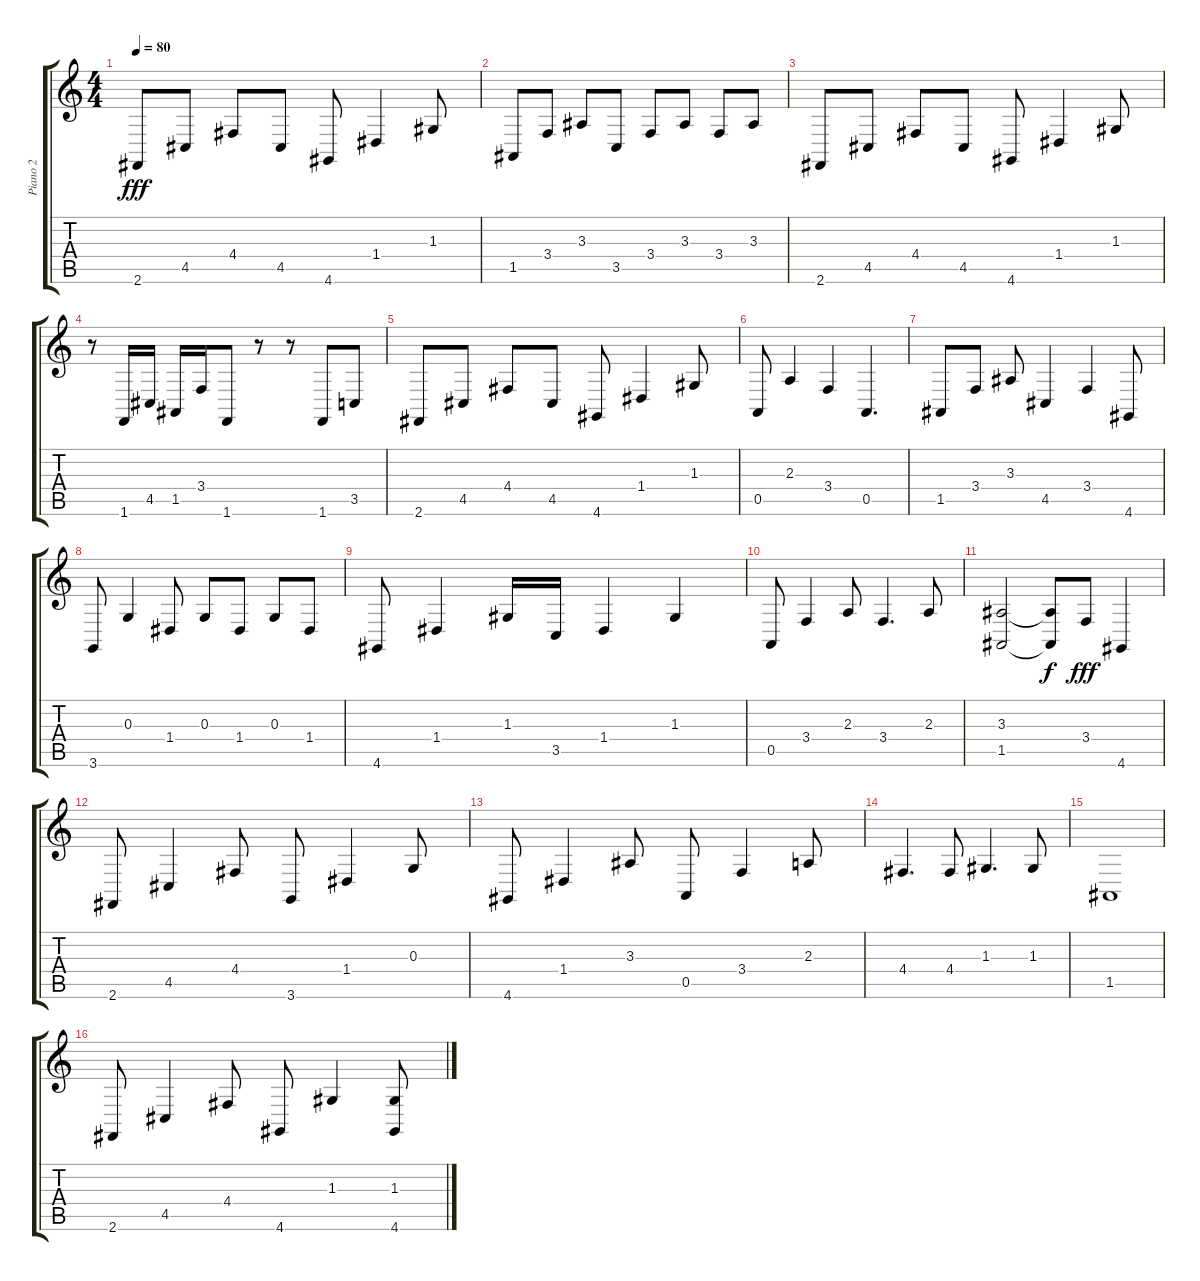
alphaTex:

\track ("Piano 2" "Piano 2") {instrument brightacousticpiano}
\staff {score tabs}
\tuning (E4 B3 G3 D3 A2 E2) {hide}
\ts (4 4)
\tempo 80
\clef g2
\ks c
2.6.8{dy fff} 4.5.8 4.4.8 4.5.8 4.6.8 1.4.4 1.3.8 |
1.5.8 3.4.8 3.3.8 3.5.8 3.4.8 3.3.8 3.4.8 3.3.8 |
2.6.8 4.5.8 4.4.8 4.5.8 4.6.8 1.4.4 1.3.8 |
r.8 1.6.16 4.5.16 1.5.16 3.4.16 1.6.8 r.8 r.8 1.6.8 3.5.8 |
2.6.8 4.5.8 4.4.8 4.5.8 4.6.8 1.4.4 1.3.8 |
0.5.8 2.3.4 3.4.4 0.5.4{d} |
1.5.8 3.4.8 3.3.8 4.5.4 3.4.4 4.6.8 |
3.6.8 0.3.4 1.4.8 0.3.8 1.4.8 0.3.8 1.4.8 |
4.6.8 1.4.4 1.3.16 3.5.16 1.4.4 1.3.4 |
0.5.8 3.4.4 2.3.8 3.4.4{d} 2.3.8 |
(3.3 1.5).2 (3.3{t} 1.5{t}).8{dy f} 3.4.8{dy fff} 4.6.4 |
2.6.8 4.5.4 4.4.8 3.6.8 1.4.4 0.3.8 |
4.6.8 1.4.4 3.3.8 0.5.8 3.4.4 2.3.8 |
4.4.4{d} 4.4.8 1.3.4{d} 1.3.8 |
1.5.1 |
2.6.8 4.5.4 4.4.8 4.6.8 1.3.4 (1.3 4.6).8
